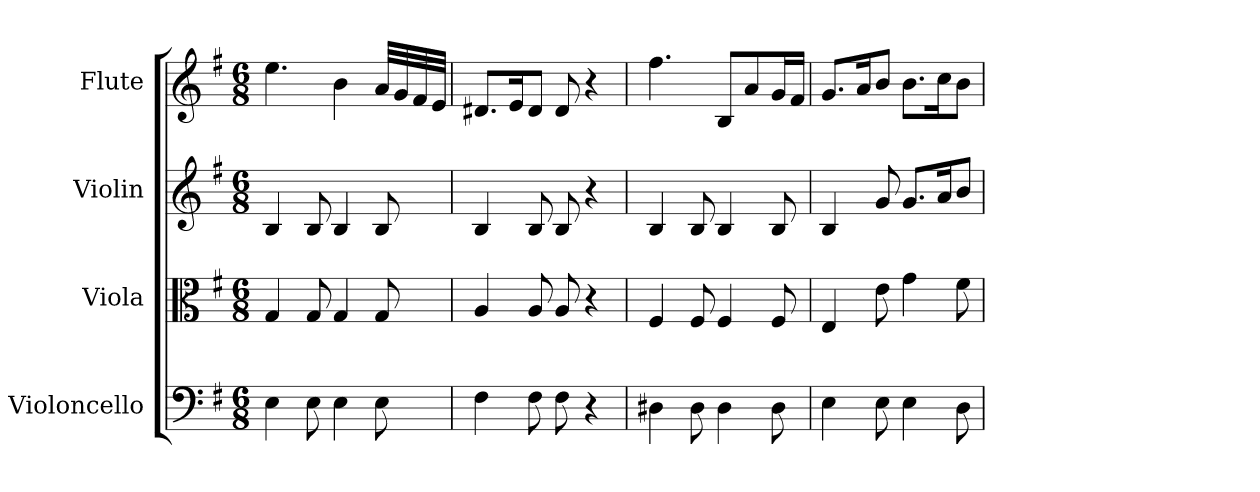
**kern	**kern	**kern	**kern
*part4	*part3	*part2	*part1
*staff4	*staff3	*staff2	*staff1
*I"Violoncello	*I"Viola	*I"Violin	*I"Flute
*I'Vc	*I'Vla	*I'Vln	*I'Fl
*clefF4	*clefC3	*	*
*k[f#]	*k[f#]	*k[f#]	*k[f#]
*e:	*e:	*e:	*e:
*M6/8	*M6/8	*M6/8	*M6/8
*MM60	*MM60	*MM60	*MM60
=1	=1	=1	=1
4E	4G	4B	4.ee
8E	8G	8B	.
4E	4G	4B	4b
8E	8G	8B	32aLLL
.	.	.	32g
.	.	.	32f#
.	.	.	32eJJJ
=2	=2	=2	=2
4F#	4A	4B	8.d#XL
.	.	.	16eK
8F#	8A	8B	8d#J
8F#	8A	8B	8d#
4r	4r	4r	4r
=3	=3	=3	=3
4D#X	4F#	4B	4.ff#
8D#	8F#	8B	.
4D#	4F#	4B	8BL
.	.	.	8a
8D#	8F#	8B	16gL
.	.	.	16f#JJ
=4	=4	=4	=4
4E	4E	4B	8.gL
.	.	.	16aK
8E	8e	8g	8bJ
4E	4g	8.gL	8.bL
.	.	16aK	16ccK
8D	8f#	8bJ	8bJ
=	=	=	=
*-	*-	*-	*-
